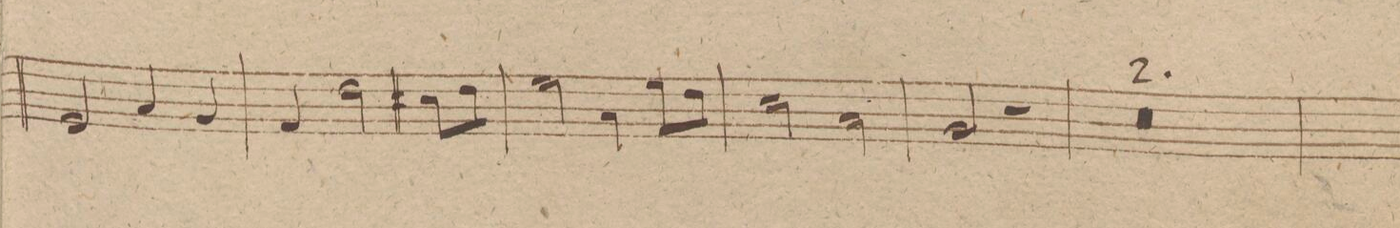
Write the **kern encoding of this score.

**kern	**dynam
*I"Clarinetto 2do in A.	*
*clefG2	*
*k[f#c#g#d#]	*
*met(c)	*
*M4/4	*
2c#/	.
4f#/	.
4e/	.
=59	=59
4d#/	.
2b\	.
8a#X/L	.
8b\J	.
=60	=60
2cc#\	.
4f#\	.
8cc#\L	.
8b\J	.
=61	=61
2a/	.
2f#\	.
=62	=62
2e/	.
2r	.
=63	=63
0r	.
=64	=64
=65	=65
*-	*-
